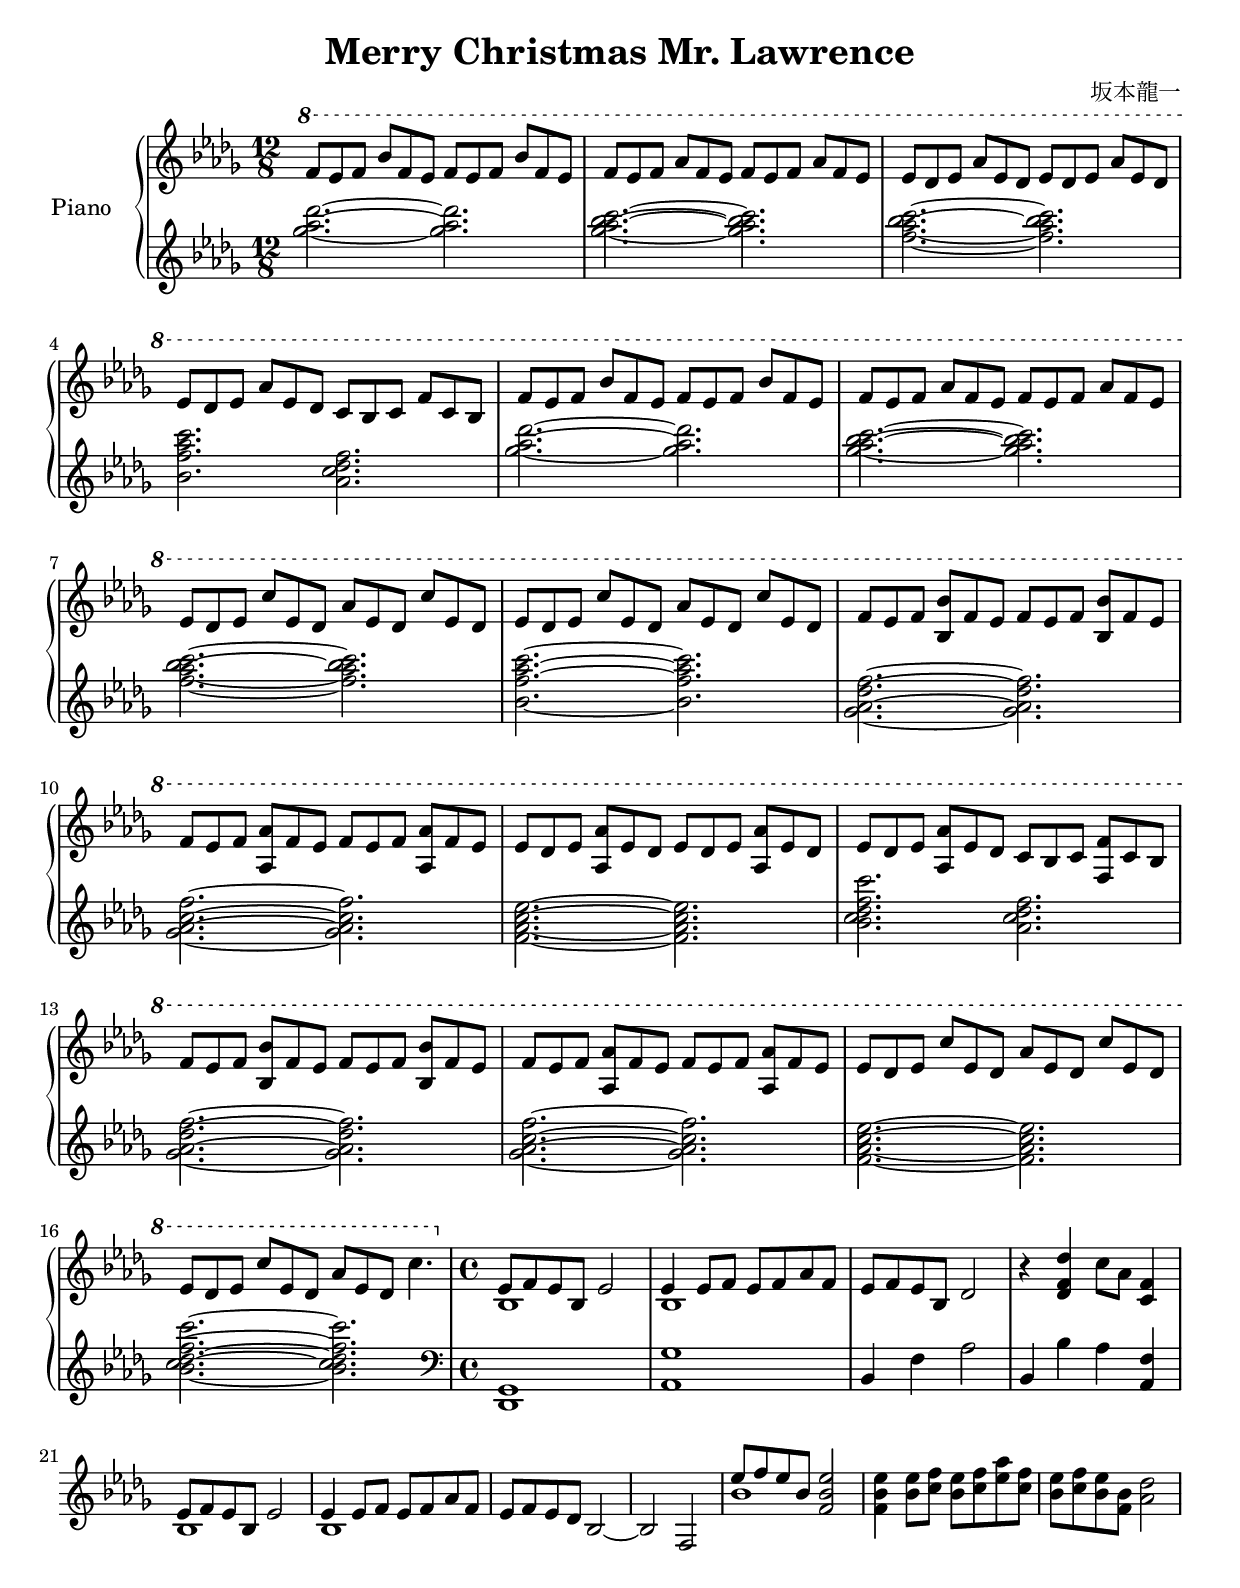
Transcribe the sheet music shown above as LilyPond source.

\header {
  title = "Merry Christmas Mr. Lawrence"
  composer = "坂本龍一"
}

upper = \relative des' {\key des \major \time 12/8 \clef treble

    \ottava #1

    f'8 ees f bes f ees f ees f bes f ees |
    f ees f aes f ees f ees f aes f ees |
    ees des ees aes ees des ees des ees aes ees des |
    ees des ees aes ees des c bes c f c bes |
    f' ees f bes f ees f ees f bes f ees |
    f ees f aes f ees f ees f aes f ees |
    ees des ees c' ees, des aes' ees des c' ees, des |
    ees des ees c' ees, des aes' ees des c' ees, des |
    f ees f <bes bes,> f ees f ees f <bes bes,> f ees |
    f ees f <aes aes,> f ees f ees f <aes aes,> f ees |
    ees des ees <aes aes,> ees des ees des ees <aes aes,> ees des |
    ees des ees <aes aes,> ees des c bes c <f f,> c bes |
    f' ees f <bes bes,> f ees f ees f <bes bes,> f ees |
    f ees f <aes aes,> f ees f ees f <aes aes,> f ees |
    ees des ees c' ees, des aes' ees des c' ees, des |
    ees des ees c' ees, des aes' ees des c'4. |

    \time 4/4 \ottava #0

    <<{ees,,8 f ees bes ees2}\\{bes1}>>| <<{ees4 ees8 f ees f aes f}\\{bes,1}>> |
    ees8 f ees bes des2 | r4 <des f des'>4 c'8 aes <f c>4 |

    <<{ees8 f ees bes ees2}\\{bes1}>>| <<{ees4 ees8 f ees f aes f}\\{bes,1}>> |
    ees8 f ees des bes2~ | bes f |

    <<{ees''8 f ees bes <ees~ bes~ f~>2}\\{bes1}>>| <ees bes f>4 <ees bes>8 <f c>  <ees bes> <f c> <aes ees> <f c> |
    <ees bes> <f c> <ees bes> <bes f> <des aes>2 |



  }

lower = \relative des' {\key des \major \time 12/8 \clef treble
    <ges' aes des>2. ~<ges aes des>2. |
    <ges aes bes c> ~<ges aes bes c> |
    <f aes bes c> ~<f aes bes c> |
    <bes, f' aes c> <aes c des f> |
    <ges' aes des>2. ~<ges aes des>2. |
    <ges aes bes c> ~<ges aes bes c> |
    <f aes bes c> ~<f aes bes c> |
    <bes, f' aes c> ~<bes f' aes c> |
    <ges aes des f> ~<ges aes des f> |
    <ges aes c f> ~<ges aes c f> |
    <f aes c ees>~ <f aes c ees> |
    <bes c des f c'> <aes c des f> |
    <ges aes des f> ~<ges aes des f> |
    <ges aes c f> ~<ges aes c f> |
    <f aes c ees> ~<f aes c ees> |
    <bes c des f c'> ~<bes c des f c'> |

    \time 4/4  \clef bass

    <des,,, ges>1 | <aes' ges'> |
    bes4 f' aes2 | bes,4 bes' aes <f aes,> |

  }

\score {
  \new PianoStaff <<
    \set PianoStaff.instrumentName = #"Piano  "
    \new Staff = "upper" \upper
    \new Staff = "lower" \lower
    >>
  }

  \layout {}
  \midi {}
